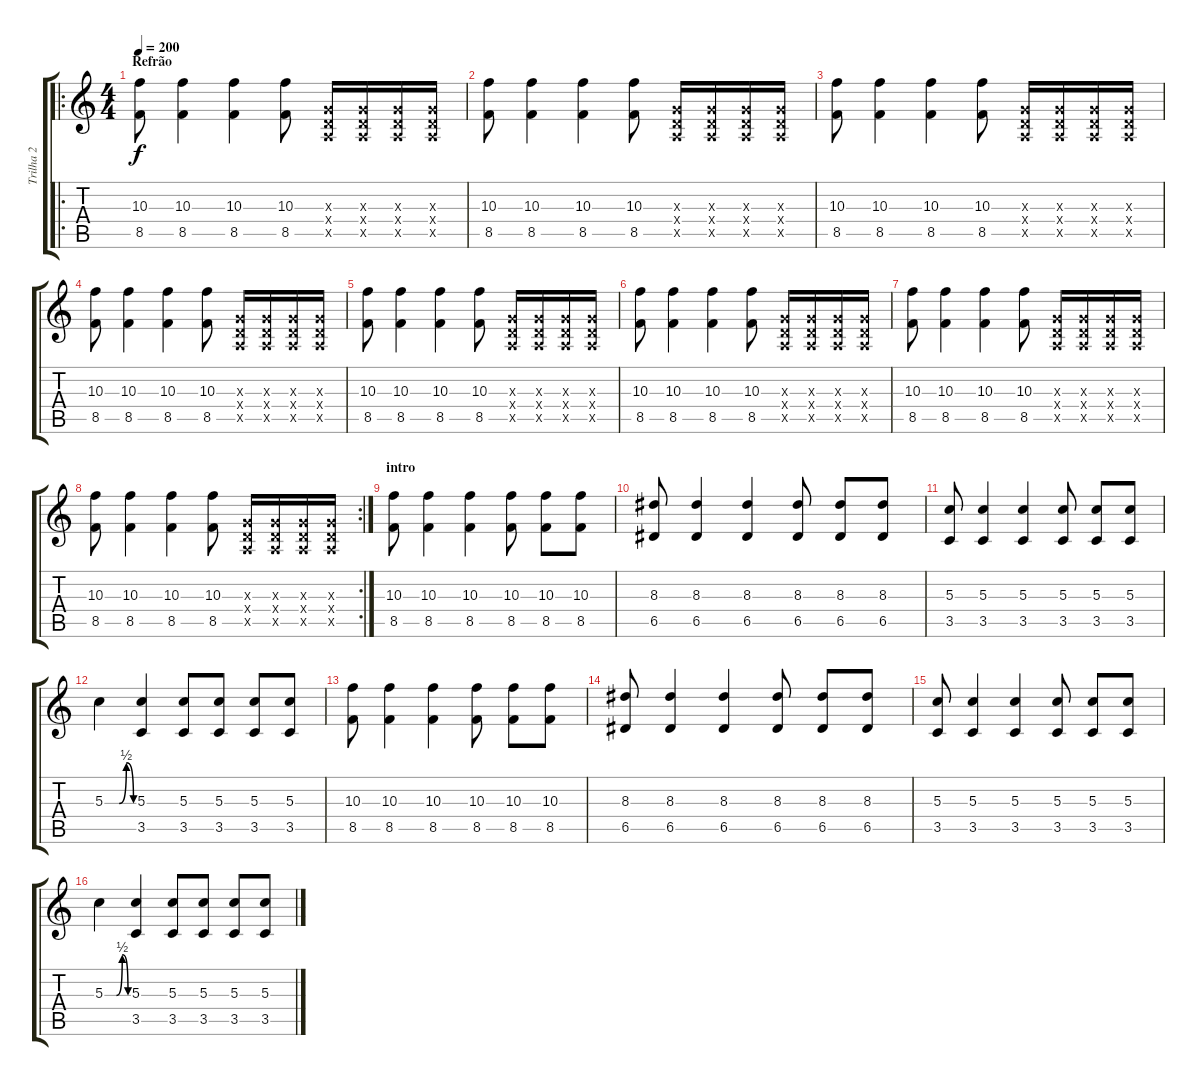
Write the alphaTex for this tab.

\track ("Trilha 2" "Trilha 2") {instrument overdrivenguitar}
\staff {score tabs}
\tuning (E4 B3 G3 D3 A2 E2) {hide}
\ro
\ts (4 4)
\section ("" "Refrão")
\tempo 200
\clef g2
\ks c
(10.3 8.5).8{dy f} (10.3 8.5).4 (10.3 8.5).4 (10.3 8.5).8 (0.3{x} 0.4{x} 0.5{x}).16 (0.3{x} 0.4{x} 0.5{x}).16 (0.3{x} 0.4{x} 0.5{x}).16 (0.3{x} 0.4{x} 0.5{x}).16 |
(10.3 8.5).8 (10.3 8.5).4 (10.3 8.5).4 (10.3 8.5).8 (0.3{x} 0.4{x} 0.5{x}).16 (0.3{x} 0.4{x} 0.5{x}).16 (0.3{x} 0.4{x} 0.5{x}).16 (0.3{x} 0.4{x} 0.5{x}).16 |
(10.3 8.5).8 (10.3 8.5).4 (10.3 8.5).4 (10.3 8.5).8 (0.3{x} 0.4{x} 0.5{x}).16 (0.3{x} 0.4{x} 0.5{x}).16 (0.3{x} 0.4{x} 0.5{x}).16 (0.3{x} 0.4{x} 0.5{x}).16 |
(10.3 8.5).8 (10.3 8.5).4 (10.3 8.5).4 (10.3 8.5).8 (0.3{x} 0.4{x} 0.5{x}).16 (0.3{x} 0.4{x} 0.5{x}).16 (0.3{x} 0.4{x} 0.5{x}).16 (0.3{x} 0.4{x} 0.5{x}).16 |
(10.3 8.5).8 (10.3 8.5).4 (10.3 8.5).4 (10.3 8.5).8 (0.3{x} 0.4{x} 0.5{x}).16 (0.3{x} 0.4{x} 0.5{x}).16 (0.3{x} 0.4{x} 0.5{x}).16 (0.3{x} 0.4{x} 0.5{x}).16 |
(10.3 8.5).8 (10.3 8.5).4 (10.3 8.5).4 (10.3 8.5).8 (0.3{x} 0.4{x} 0.5{x}).16 (0.3{x} 0.4{x} 0.5{x}).16 (0.3{x} 0.4{x} 0.5{x}).16 (0.3{x} 0.4{x} 0.5{x}).16 |
(10.3 8.5).8 (10.3 8.5).4 (10.3 8.5).4 (10.3 8.5).8 (0.3{x} 0.4{x} 0.5{x}).16 (0.3{x} 0.4{x} 0.5{x}).16 (0.3{x} 0.4{x} 0.5{x}).16 (0.3{x} 0.4{x} 0.5{x}).16 |
\rc 2
(10.3 8.5).8 (10.3 8.5).4 (10.3 8.5).4 (10.3 8.5).8 (0.3{x} 0.4{x} 0.5{x}).16 (0.3{x} 0.4{x} 0.5{x}).16 (0.3{x} 0.4{x} 0.5{x}).16 (0.3{x} 0.4{x} 0.5{x}).16 |
\section ("" "intro")
(10.3 8.5).8 (10.3 8.5).4 (10.3 8.5).4 (10.3 8.5).8 (10.3 8.5).8 (10.3 8.5).8 |
(8.3 6.5).8 (8.3 6.5).4 (8.3 6.5).4 (8.3 6.5).8 (8.3 6.5).8 (8.3 6.5).8 |
(5.3 3.5).8 (5.3 3.5).4 (5.3 3.5).4 (5.3 3.5).8 (5.3 3.5).8 (5.3 3.5).8 |
5.3{be (custom 0 0 15 0 30 0 45 2 60 0)}.4 (5.3 3.5).4 (5.3 3.5).8 (5.3 3.5).8 (5.3 3.5).8 (5.3 3.5).8 |
(10.3 8.5).8 (10.3 8.5).4 (10.3 8.5).4 (10.3 8.5).8 (10.3 8.5).8 (10.3 8.5).8 |
(8.3 6.5).8 (8.3 6.5).4 (8.3 6.5).4 (8.3 6.5).8 (8.3 6.5).8 (8.3 6.5).8 |
(5.3 3.5).8 (5.3 3.5).4 (5.3 3.5).4 (5.3 3.5).8 (5.3 3.5).8 (5.3 3.5).8 |
5.3{be (custom 0 0 15 0 30 0 45 2 60 0)}.4 (5.3 3.5).4 (5.3 3.5).8 (5.3 3.5).8 (5.3 3.5).8 (5.3 3.5).8
